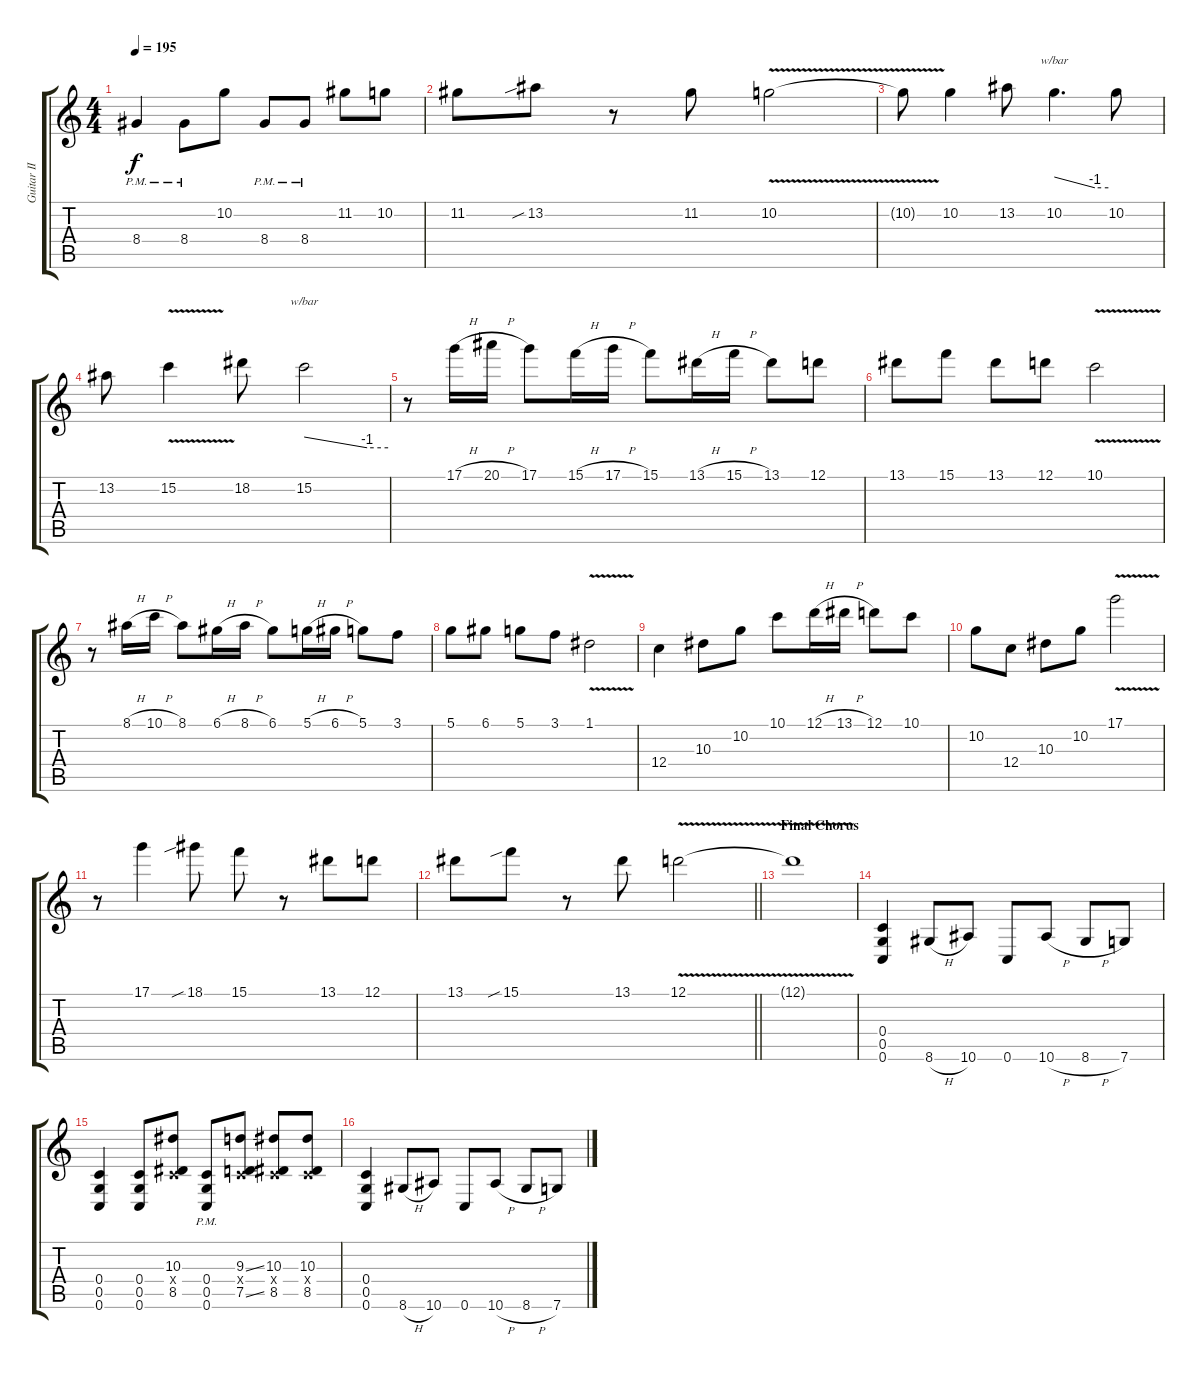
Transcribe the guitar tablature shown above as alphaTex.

\track ("Guitar II" "Guitar II") {instrument distortionguitar}
\staff {score tabs}
\tuning (D4 A3 F3 C3 G2 C2) {hide}
\ts (4 4)
\tempo 195
\clef g2
\ks c
8.4{pm}.4{dy f} 8.4{pm}.8 10.2.8 8.4{pm}.8 8.4{pm}.8 11.2.8 10.2.8 |
11.2.8 13.2{sib}.8 r.8 11.2.8 10.2{v}.2 |
10.2{t}.8 10.2.4 13.2.8 10.2.4{d tbe (custom default 0 0 45 -4 60 -4)} 10.2.8 |
13.2.8 15.2{v}.4 18.2.8 15.2.2{tbe (custom default 0 0 45 -4 60 -4)} |
r.8 17.1{h}.16 20.1{h}.16 17.1.8 15.1{h}.16 17.1{h}.16 15.1.8 13.1{h}.16 15.1{h}.16 13.1.8 12.1.8 |
13.1.8 15.1.8 13.1.8 12.1.8 10.1{v}.2 |
r.8 8.1{h}.16 10.1{h}.16 8.1.8 6.1{h}.16 8.1{h}.16 6.1.8 5.1{h}.16 6.1{h}.16 5.1.8 3.1.8 |
5.1.8 6.1.8 5.1.8 3.1.8 1.1{v}.2 |
12.4.4 10.3.8 10.2.8 10.1.8 12.1{h}.16 13.1{h}.16 12.1.8 10.1.8 |
10.2.8 12.4.8 10.3.8 10.2.8 17.1{v}.2 |
r.8 17.1.4 18.1{sib}.8 15.1.8 r.8 13.1.8 12.1.8 |
\barLineRight lightlight
13.1.8 15.1{sib}.8 r.8 13.1.8 12.1{v}.2 |
\section ("" "Final Chorus")
12.1{t}.1 |
(0.4 0.5 0.6).4 8.6{h}.8 10.6.8 0.6.8 10.6{h}.8 8.6{h}.8 7.6.8 |
(0.4 0.5 0.6).4 (0.4 0.5 0.6).8 (10.3 0.4{x} 8.5).8 (0.4{pm} 0.5{pm} 0.6{pm}).8 (9.3{ss} 0.4{x} 7.5{ss}).8 (10.3 0.4{x} 8.5).8 (10.3 0.4{x} 8.5).8 |
(0.4 0.5 0.6).4 8.6{h}.8 10.6.8 0.6.8 10.6{h}.8 8.6{h}.8 7.6.8
